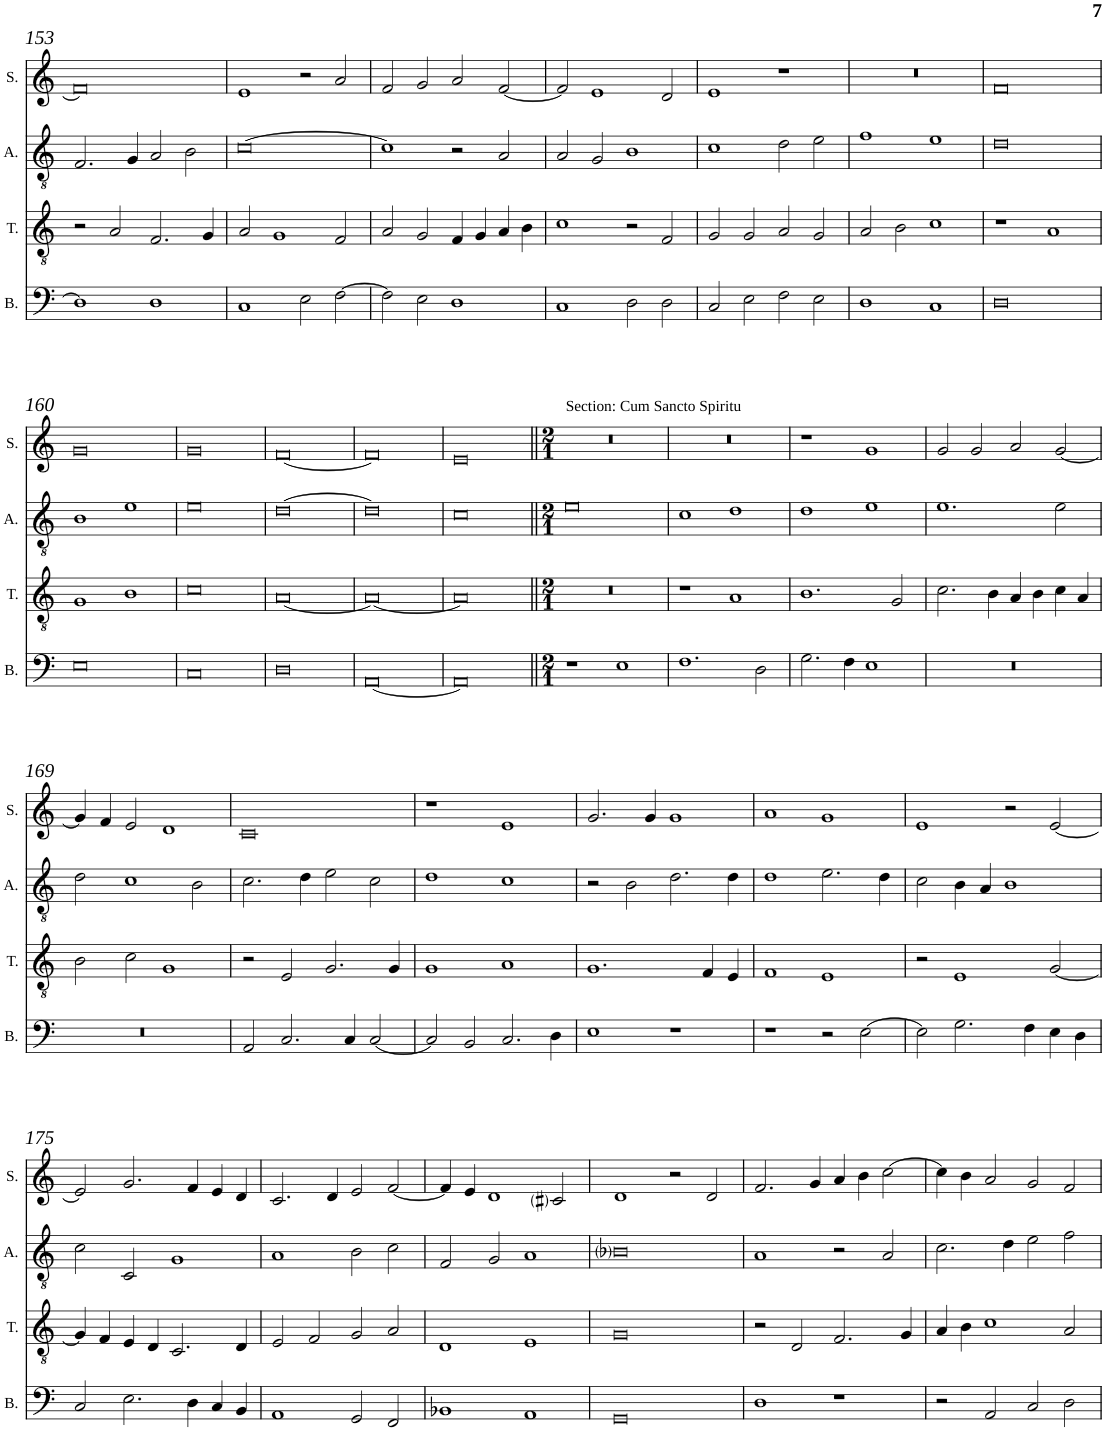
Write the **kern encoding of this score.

**kern	**kern	**kern	**kern
*part4	*part3	*part2	*part1
*staff4	*staff3	*staff2	*staff1
*I"Bassus	*I"Tenor	*I"Altus	*I"Superius
*I'B.	*I'T.	*I'A.	*I'S.
!!LO:PB:g=z
*clefF4	*clefGv2	*clefGv2	*clefG2
*k[]	*k[]	*k[]	*k[]
*M2/1	*M2/1	*M2/1	*M2/1
=153	=153	=153	=153
1D]	2r	2.F/	0f]
.	2A/	.	.
.	.	4G/	.
1D	2.F/	2A/	.
.	.	2B\	.
.	4G/	.	.
=154	=154	=154	=154
1C	2A/	[0c	1e
.	1G	.	.
2E\	.	.	2r
[2F\	2F/	.	2a/
=155	=155	=155	=155
2F\]	2A/	1c]	2f/
2E\	2G/	.	2g/
1D	4F/	2r	2a/
.	4G/	.	.
.	4A/	2A/	[2f/
.	4B\	.	.
=156	=156	=156	=156
1C	1c	2A/	2f/]
.	.	2G/	1e
2D\	2r	1B	.
2D\	2F/	.	2d/
=157	=157	=157	=157
2C/	2G/	1c	1e
2E\	2G/	.	.
2F\	2A/	2d\	1r
2E\	2G/	2e\	.
=158	=158	=158	=158
1D	2A/	1f	0r
.	2B\	.	.
1C	1c	1e	.
=159	=159	=159	=159
0D	1r	0d	0f
.	1A	.	.
!!LO:LB:g=z
=160	=160	=160	=160
0E	1G	1B	0g
.	1B	1e	.
=161	=161	=161	=161
0C	0c	0e	0g
=162	=162	=162	=162
0D	[0A	[0d	[0f
=163	=163	=163	=163
[0AA	0A_	0d]	0f]
=164	=164	=164	=164
0AA]	0A]	0c	0e
=165||	=165||	=165||	=165||
*M2/1	*M2/1	*M2/1	*M2/1
!	!	!	!LO:TX:a:t=Section&colon; Cum Sancto Spiritu
1r	0r	0e	0r
1E	.	.	.
=166	=166	=166	=166
1.F	1r	1c	0r
.	1A	1d	.
2D\	.	.	.
=167	=167	=167	=167
2.G\	1.B	1d	1r
4F\	.	.	.
1E	.	1e	1g
.	2G/	.	.
=168	=168	=168	=168
0r	2.c\	1.e	2g/
.	.	.	2g/
.	4B\	.	.
.	4A/	.	2a/
.	4B\	.	.
.	4c\	2e\	[2g/
.	4A/	.	.
!!LO:LB:g=z
=169	=169	=169	=169
0r	2B\	2d\	4g/]
.	.	.	4f/
.	2c\	1c	2e/
.	1G	.	1d
.	.	2B\	.
=170	=170	=170	=170
2AA/	2r	2.c\	0c
2.C/	2E/	.	.
.	.	4d\	.
.	2.G/	2e\	.
4C/	.	.	.
[2C/	.	2c\	.
.	4G/	.	.
=171	=171	=171	=171
2C/]	1G	1d	1r
2BB/	.	.	.
2.C/	1A	1c	1e
4D\	.	.	.
=172	=172	=172	=172
1E	1.G	2r	2.g/
.	.	2B\	.
.	.	.	4g/
1r	.	2.d\	1g
.	4F/	.	.
.	4E/	4d\	.
=173	=173	=173	=173
1r	1F	1d	1a
2r	1E	2.e\	1g
[2E\	.	.	.
.	.	4d\	.
=174	=174	=174	=174
2E\]	2r	2c\	1e
2.G\	1E	4B\	.
.	.	4A/	.
.	.	1B	2r
4F\	.	.	.
4E\	[2G/	.	[2e/
4D\	.	.	.
!!LO:LB:g=z
=175	=175	=175	=175
2C/	4G/]	2c\	2e/]
.	4F/	.	.
2.E\	4E/	2C/	2.g/
.	4D/	.	.
.	2.C/	1G	.
4D\	.	.	4f/
4C/	.	.	4e/
4BB/	4D/	.	4d/
=176	=176	=176	=176
1AA	2E/	1A	2.c/
.	2F/	.	.
.	.	.	4d/
2GG/	2G/	2B\	2e/
2FF/	2A/	2c\	[2f/
=177	=177	=177	=177
1BB-X	1D	2F/	4f/]
.	.	.	4e/
.	.	2G/	1d
1AA	1E	1A	.
.	.	.	2c#i/
=178	=178	=178	=178
0GG	0G	0B-i	1d
.	.	.	2r
.	.	.	2d/
=179	=179	=179	=179
1D	2r	1A	2.f/
.	2D/	.	.
.	.	.	4g/
1r	2.F/	2r	4a/
.	.	.	4b\
.	.	2A/	[2cc\
.	4G/	.	.
=180	=180	=180	=180
2r	4A/	2.c\	4cc\]
.	4B\	.	4b\
2AA/	1c	.	2a/
.	.	4d\	.
2C/	.	2e\	2g/
2D\	2A/	2f\	2f/
=	=	=	=
*-	*-	*-	*-
